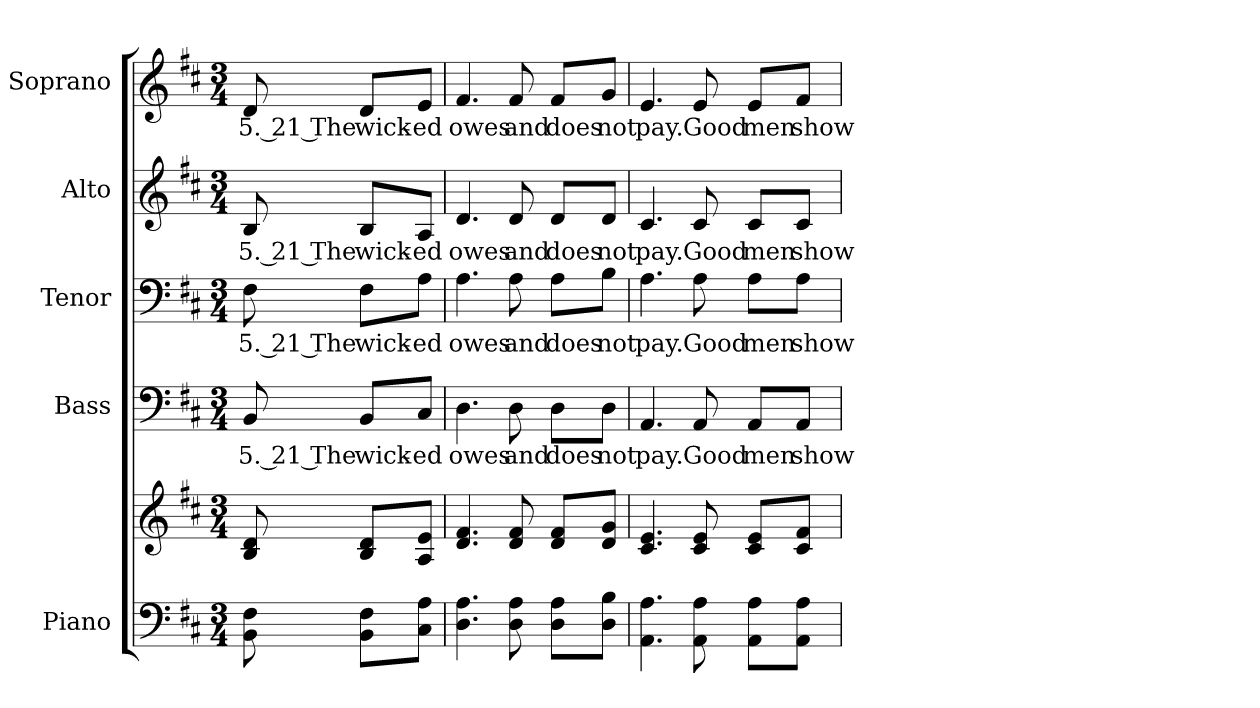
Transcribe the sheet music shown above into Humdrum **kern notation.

**kern	**kern	**kern	**text	**kern	**text	**kern	**text	**kern	**text
*part5	*part5	*part4	*part4	*part3	*part3	*part2	*part2	*part1	*part1
*staff6	*staff5	*staff4	*staff4	*staff3	*staff3	*staff2	*staff2	*staff1	*staff1
*I"Piano	*	*I"Bass	*	*I"Tenor	*	*I"Alto	*	*I"Soprano	*
*I'Pno.	*	*I'B.	*	*I'T.	*	*I'A.	*	*I'S.	*
!!LO:PB:g=z
*clefF4	*clefG2	*clefF4	*	*clefF4	*	*clefG2	*	*clefG2	*
*k[f#c#]	*k[f#c#]	*k[f#c#]	*	*k[f#c#]	*	*k[f#c#]	*	*k[f#c#]	*
*D:	*D:	*D:	*	*D:	*	*D:	*	*D:	*
*M3/4	*M3/4	*M3/4	*	*M3/4	*	*M3/4	*	*M3/4	*
*MM90	*MM90	*MM90	*	*MM90	*	*MM90	*	*MM90	*
=1	=1	=1	=1	=1	=1	=1	=1	=1	=1
!	!	!	!LO:LY:b:color=#000000	!	!	!	!	!	!
!	!	!	!	!	!LO:LY:b:color=#000000	!	!	!	!
!	!	!	!	!	!	!	!LO:LY:b:color=#000000	!	!
!	!	!	!	!	!	!	!	!	!LO:LY:b:color=#000000
8BBi\ 8F#i	8Bi/ 8di	8BBi/	5. 21 The	8F#i\	5. 21 The	8Bi/	5. 21 The	8di/	5. 21 The
!	!	!	!LO:LY:b:color=#000000	!	!	!	!	!	!
!	!	!	!	!	!LO:LY:b:color=#000000	!	!	!	!
!	!	!	!	!	!	!	!LO:LY:b:color=#000000	!	!
!	!	!	!	!	!	!	!	!	!LO:LY:b:color=#000000
8BBi\ 8F#i\L	8Bi/ 8di/L	8BBi/L	wick-	8F#i\L	wick-	8Bi/L	wick-	8di/L	wick-
!	!	!	!LO:LY:b:color=#000000	!	!	!	!	!	!
!	!	!	!	!	!LO:LY:b:color=#000000	!	!	!	!
!	!	!	!	!	!	!	!LO:LY:b:color=#000000	!	!
!	!	!	!	!	!	!	!	!	!LO:LY:b:color=#000000
8C#i\ 8Ai\J	8Ai/ 8ei/J	8C#i/J	-ed	8Ai\J	-ed	8Ai/J	-ed	8ei/J	-ed
=2	=2	=2	=2	=2	=2	=2	=2	=2	=2
!	!	!	!LO:LY:b:color=#000000	!	!	!	!	!	!
!	!	!	!	!	!LO:LY:b:color=#000000	!	!	!	!
!	!	!	!	!	!	!	!LO:LY:b:color=#000000	!	!
!	!	!	!	!	!	!	!	!	!LO:LY:b:color=#000000
4.Di\ 4.Ai	4.di/ 4.f#i	4.Di\	owes	4.Ai\	owes	4.di/	owes	4.f#i/	owes
!	!	!	!LO:LY:b:color=#000000	!	!	!	!	!	!
!	!	!	!	!	!LO:LY:b:color=#000000	!	!	!	!
!	!	!	!	!	!	!	!LO:LY:b:color=#000000	!	!
!	!	!	!	!	!	!	!	!	!LO:LY:b:color=#000000
8Di\ 8Ai	8di/ 8f#i	8Di\	and	8Ai\	and	8di/	and	8f#i/	and
!	!	!	!LO:LY:b:color=#000000	!	!	!	!	!	!
!	!	!	!	!	!LO:LY:b:color=#000000	!	!	!	!
!	!	!	!	!	!	!	!LO:LY:b:color=#000000	!	!
!	!	!	!	!	!	!	!	!	!LO:LY:b:color=#000000
8Di\ 8Ai\L	8di/ 8f#i/L	8Di\L	does	8Ai\L	does	8di/L	does	8f#i/L	does
!	!	!	!LO:LY:b:color=#000000	!	!	!	!	!	!
!	!	!	!	!	!LO:LY:b:color=#000000	!	!	!	!
!	!	!	!	!	!	!	!LO:LY:b:color=#000000	!	!
!	!	!	!	!	!	!	!	!	!LO:LY:b:color=#000000
8Di\ 8Bi\J	8di/ 8gi/J	8Di\J	not	8Bi\J	not	8di/J	not	8gi/J	not
=3	=3	=3	=3	=3	=3	=3	=3	=3	=3
!	!	!	!LO:LY:b:color=#000000	!	!	!	!	!	!
!	!	!	!	!	!LO:LY:b:color=#000000	!	!	!	!
!	!	!	!	!	!	!	!LO:LY:b:color=#000000	!	!
!	!	!	!	!	!	!	!	!	!LO:LY:b:color=#000000
4.AAi\ 4.Ai	4.c#i/ 4.ei	4.AAi/	pay.	4.Ai\	pay.	4.c#i/	pay.	4.ei/	pay.
!	!	!	!LO:LY:b:color=#000000	!	!	!	!	!	!
!	!	!	!	!	!LO:LY:b:color=#000000	!	!	!	!
!	!	!	!	!	!	!	!LO:LY:b:color=#000000	!	!
!	!	!	!	!	!	!	!	!	!LO:LY:b:color=#000000
8AAi\ 8Ai	8c#i/ 8ei	8AAi/	Good	8Ai\	Good	8c#i/	Good	8ei/	Good
!	!	!	!LO:LY:b:color=#000000	!	!	!	!	!	!
!	!	!	!	!	!LO:LY:b:color=#000000	!	!	!	!
!	!	!	!	!	!	!	!LO:LY:b:color=#000000	!	!
!	!	!	!	!	!	!	!	!	!LO:LY:b:color=#000000
8AAi\ 8Ai\L	8c#i/ 8ei/L	8AAi/L	men	8Ai\L	men	8c#i/L	men	8ei/L	men
!	!	!	!LO:LY:b:color=#000000	!	!	!	!	!	!
!	!	!	!	!	!LO:LY:b:color=#000000	!	!	!	!
!	!	!	!	!	!	!	!LO:LY:b:color=#000000	!	!
!	!	!	!	!	!	!	!	!	!LO:LY:b:color=#000000
8AAi\ 8Ai\J	8c#i/ 8f#i/J	8AAi/J	show	8Ai\J	show	8c#i/J	show	8f#i/J	show
=	=	=	=	=	=	=	=	=	=
*-	*-	*-	*-	*-	*-	*-	*-	*-	*-
